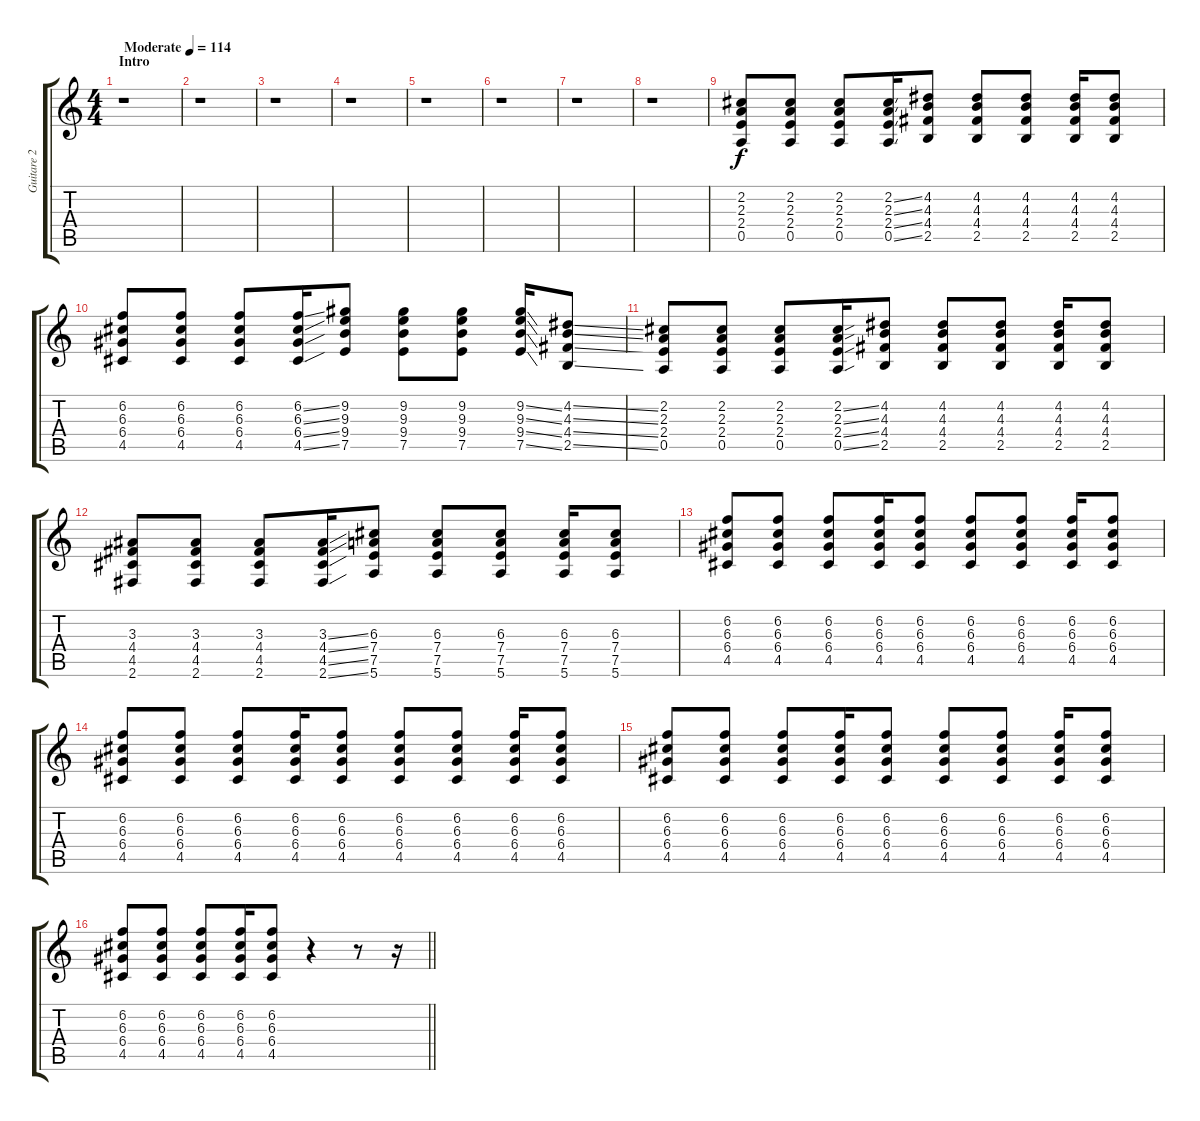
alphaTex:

\track ("Guitare 2" "Guitare 2") {instrument overdrivenguitar}
\staff {score tabs}
\tuning (E4 B3 G3 D3 A2 E2) {hide}
\ts (4 4)
\section ("" "Intro")
\tempo (114 "Moderate")
\clef g2
\ks c
r.1{dy f instrument overdrivenguitar} |
r.1 |
r.1 |
r.1 |
r.1 |
r.1 |
r.1 |
r.1 |
(2.2 2.3 2.4 0.5).8 (2.2 2.3 2.4 0.5).8 (2.2 2.3 2.4 0.5).8 (2.2{ss} 2.3{ss} 2.4{ss} 0.5{ss}).16 (4.2 4.3 4.4 2.5).8 (4.2 4.3 4.4 2.5).8 (4.2 4.3 4.4 2.5).8 (4.2 4.3 4.4 2.5).16 (4.2 4.3 4.4 2.5).8 |
(6.2 6.3 6.4 4.5).8 (6.2 6.3 6.4 4.5).8 (6.2 6.3 6.4 4.5).8 (6.2{ss} 6.3{ss} 6.4{ss} 4.5{ss}).16 (9.2 9.3 9.4 7.5).8 (9.2 9.3 9.4 7.5).8 (9.2 9.3 9.4 7.5).8 (9.2{ss} 9.3{ss} 9.4{ss} 7.5{ss}).16 (4.2{ss} 4.3{ss} 4.4{ss} 2.5{ss}).8 |
(2.2 2.3 2.4 0.5).8 (2.2 2.3 2.4 0.5).8 (2.2 2.3 2.4 0.5).8 (2.2{ss} 2.3{ss} 2.4{ss} 0.5{ss}).16 (4.2 4.3 4.4 2.5).8 (4.2 4.3 4.4 2.5).8 (4.2 4.3 4.4 2.5).8 (4.2 4.3 4.4 2.5).16 (4.2 4.3 4.4 2.5).8 |
(3.3 4.4 4.5 2.6).8 (3.3 4.4 4.5 2.6).8 (3.3 4.4 4.5 2.6).8 (3.3{ss} 4.4{ss} 4.5{ss} 2.6{ss}).16 (6.3 7.4 7.5 5.6).8 (6.3 7.4 7.5 5.6).8 (6.3 7.4 7.5 5.6).8 (6.3 7.4 7.5 5.6).16 (6.3 7.4 7.5 5.6).8 |
(6.2 6.3 6.4 4.5).8{volume 8} (6.2 6.3 6.4 4.5).8 (6.2 6.3 6.4 4.5).8 (6.2 6.3 6.4 4.5).16 (6.2 6.3 6.4 4.5).8 (6.2 6.3 6.4 4.5).8 (6.2 6.3 6.4 4.5).8 (6.2 6.3 6.4 4.5).16 (6.2 6.3 6.4 4.5).8 |
(6.2 6.3 6.4 4.5).8 (6.2 6.3 6.4 4.5).8 (6.2 6.3 6.4 4.5).8 (6.2 6.3 6.4 4.5).16 (6.2 6.3 6.4 4.5).8 (6.2 6.3 6.4 4.5).8 (6.2 6.3 6.4 4.5).8 (6.2 6.3 6.4 4.5).16 (6.2 6.3 6.4 4.5).8 |
(6.2 6.3 6.4 4.5).8 (6.2 6.3 6.4 4.5).8 (6.2 6.3 6.4 4.5).8 (6.2 6.3 6.4 4.5).16 (6.2 6.3 6.4 4.5).8 (6.2 6.3 6.4 4.5).8 (6.2 6.3 6.4 4.5).8 (6.2 6.3 6.4 4.5).16 (6.2 6.3 6.4 4.5).8 |
\barLineRight lightlight
(6.2 6.3 6.4 4.5).8 (6.2 6.3 6.4 4.5).8 (6.2 6.3 6.4 4.5).8 (6.2 6.3 6.4 4.5).16 (6.2 6.3 6.4 4.5).8 r.4 r.8 r.16
